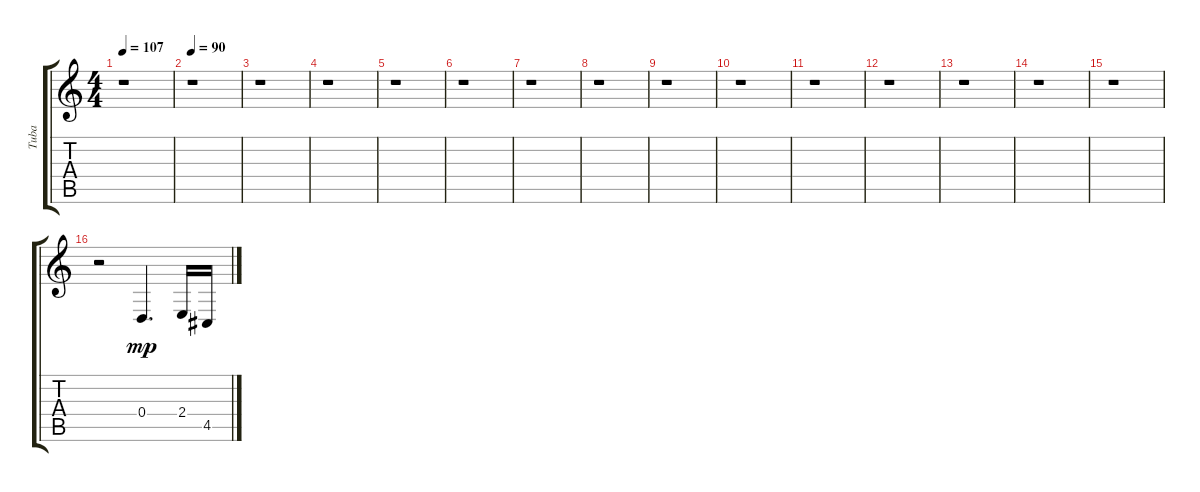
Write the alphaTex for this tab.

\track ("Tuba" "Tuba") {instrument tuba}
\staff {score tabs}
\tuning (E4 B3 G3 D3 A2 E2) {hide}
\ts (4 4)
\tempo 107
\clef g2
\ks c
r.1{dy mp} |
\tempo 90
r.1 |
r.1 |
r.1 |
r.1 |
r.1 |
r.1 |
r.1 |
r.1 |
r.1 |
r.1 |
r.1 |
r.1 |
r.1 |
r.1 |
r.2 0.4.4{d} 2.4.16 4.5.16
